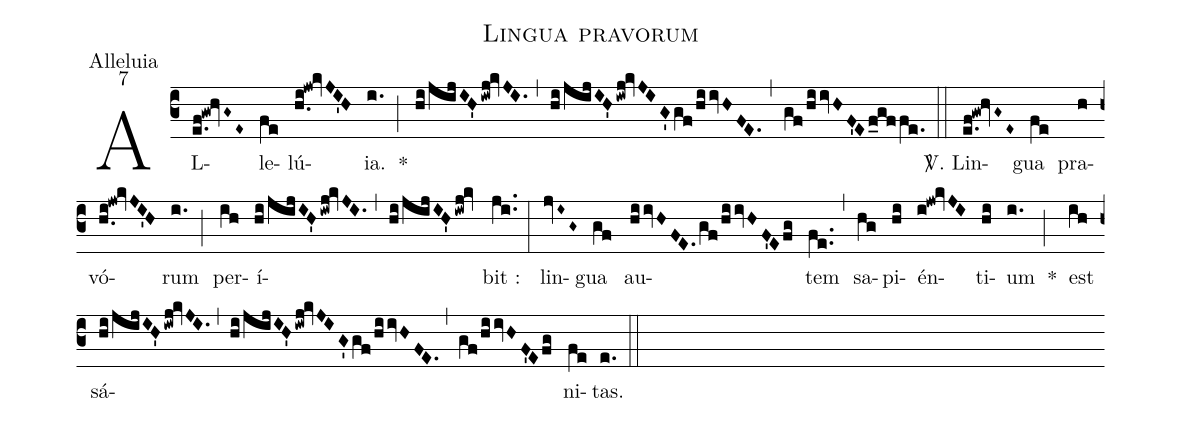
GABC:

name:Lingua pravorum;
office-part:Alleluia;
mode:7;
%%
(c3) AL(e.f!gw!hvG~E~)le(fe)lú(h.i!jw!kvJI'H){ia}.(i.) *(;) (hi/jijIH'iwj!kvJI.) (,) (hi/jijIH'iwj!kvJIG'gf/hiivHFE.) (,) (gf/hiivHF'Ef_gffe.) (::) <sp>V/</sp>. Lin(e.f!gw!hvG~E~)gua(fe) pra(h)vó(h.i!jw!kvJI'H)rum(i.) (;) per(ih)í(hi/jijIH'/!iwj!kvJI.)(,)(hi/jijIH'iwj!kv)bit :(ji..) (:) lin(jvI~G~)gua(gf) au(hiivHFE.gf/hiivHF'Efg)tem(fe..) (,) sa(hg)pi(hi)én(i!jw!kvJI)ti(hi)um(i.) *(;) est(ih) sá(hi/jijIH'iwj!kvJI.)(,)(hi/jijIH'iwj!kvJIG'gf/hiivHFE.)(,)(gf/!hiivHF'Efg)ni(fe)tas.(e.) (::)
